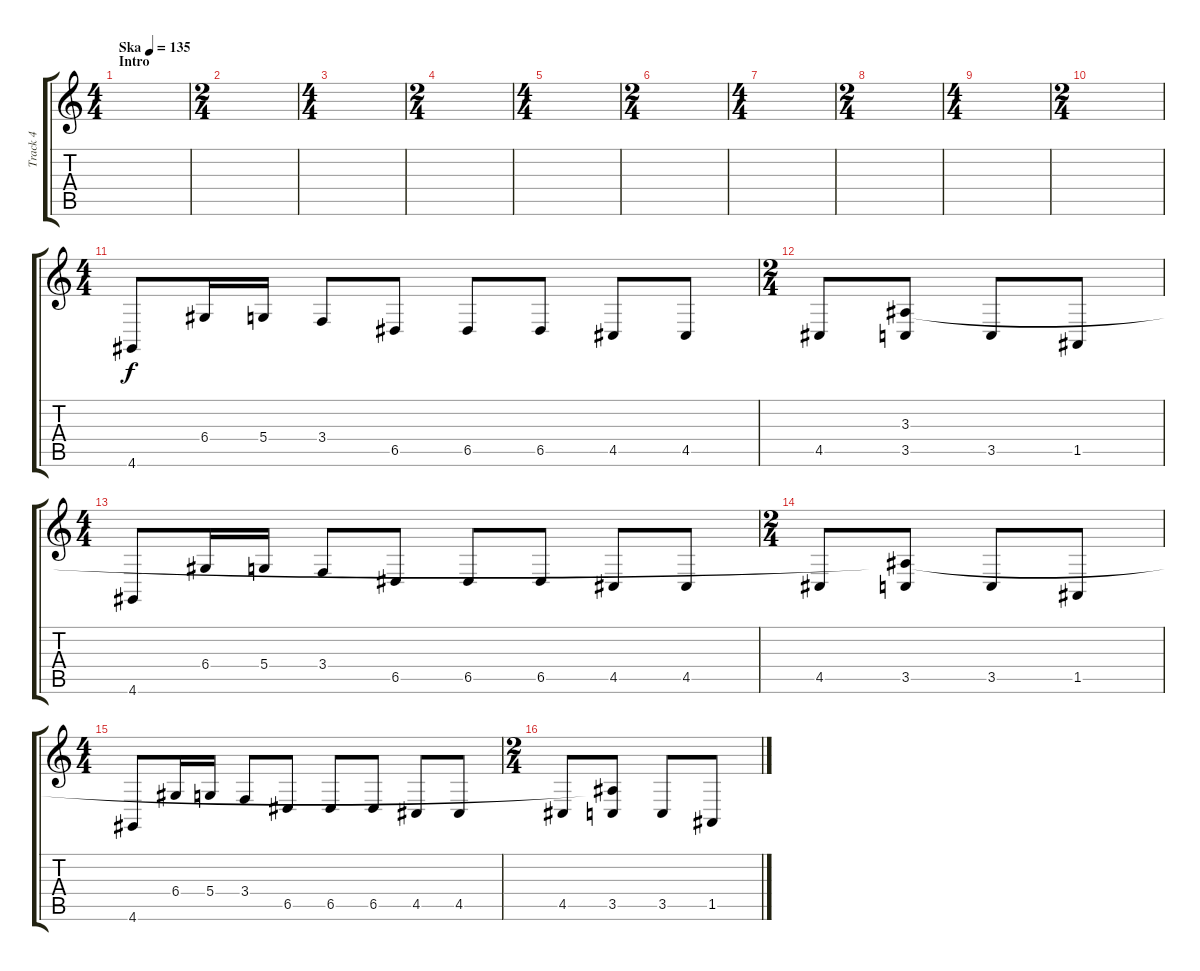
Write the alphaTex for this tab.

\track ("Track 4" "Track 4") {instrument trombone}
\staff {score tabs}
\tuning (E4 B3 G3 D3 A2 E2) {hide}
\ts (4 4)
\section ("" "Intro")
\tempo (135 "Ska")
\clef g2
\ks c
|
\ts (2 4)
|
\ts (4 4)
|
\ts (2 4)
|
\ts (4 4)
|
\ts (2 4)
|
\ts (4 4)
|
\ts (2 4)
|
\ts (4 4)
|
\ts (2 4)
|
\ts (4 4)
4.6.8 6.4.16 5.4.16 3.4.8 6.5.8 6.5.8 6.5.8 4.5.8 4.5.8 |
\ts (2 4)
4.5.8 (3.3 3.5).8 3.5.8 1.5.8 |
\ts (4 4)
4.6.8 6.4.16 5.4.16 3.4.8 6.5.8 6.5.8 6.5.8 4.5.8 4.5.8 |
\ts (2 4)
4.5.8 (3.3{t} 3.5).8 3.5.8 1.5.8 |
\ts (4 4)
4.6.8 6.4.16 5.4.16 3.4.8 6.5.8 6.5.8 6.5.8 4.5.8 4.5.8 |
\ts (2 4)
4.5.8 (3.3{t} 3.5).8 3.5.8 1.5.8
